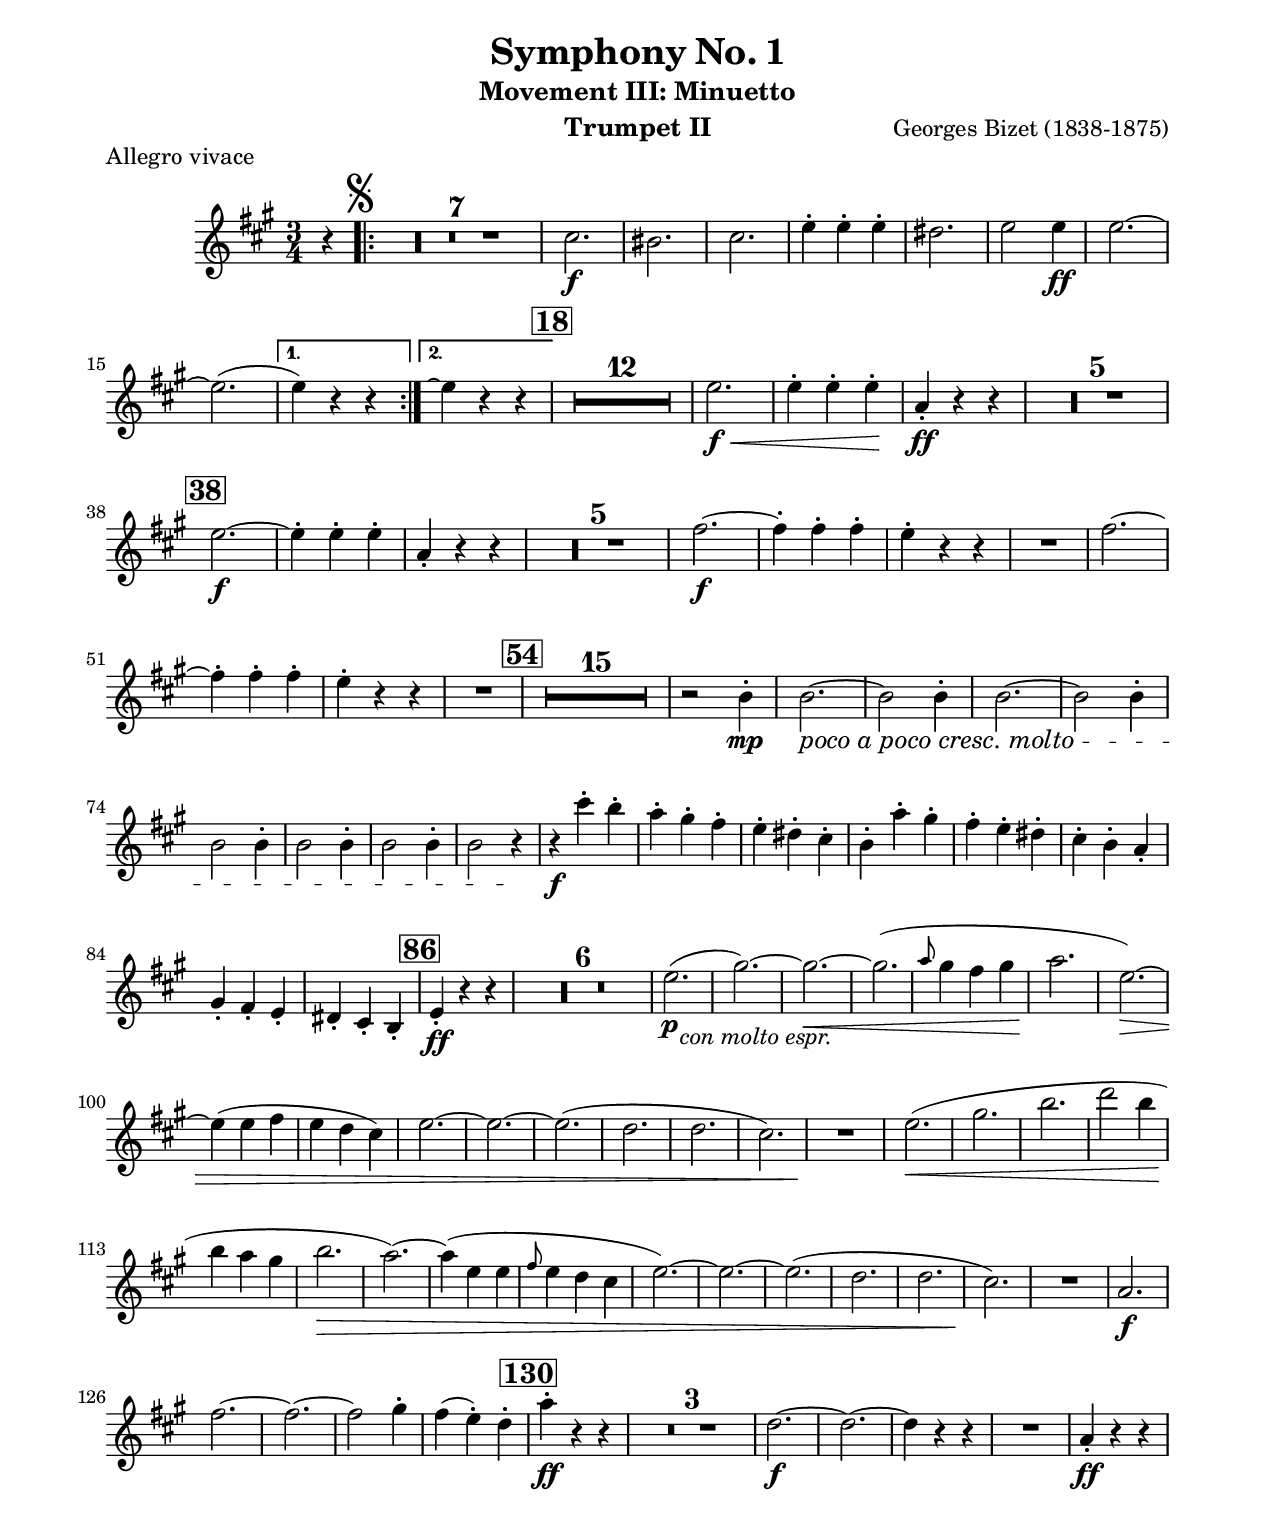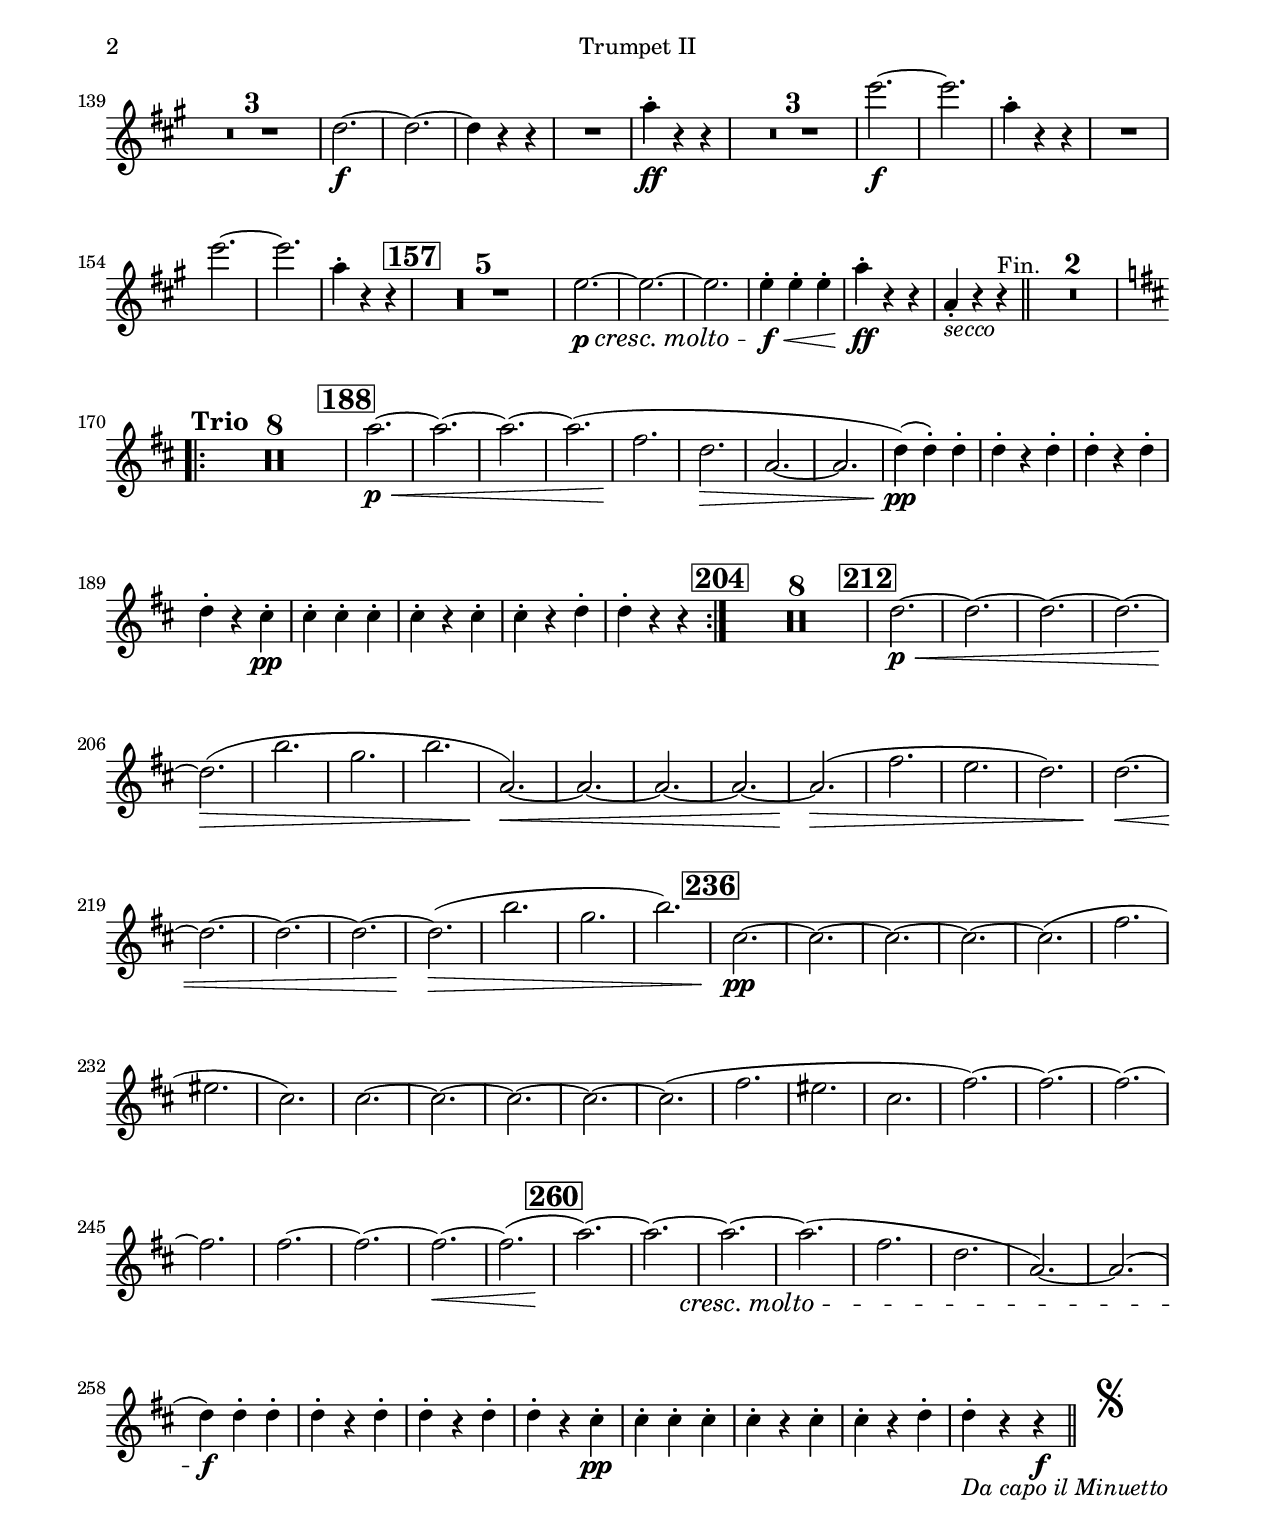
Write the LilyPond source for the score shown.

\version "2.13.5"

\include "defs.lyi" 
\version "2.13.5"

\include "defs.lyi"

trumpetTwoMvtIIIDynamics = 
{
  \time 3/4
  \key g \major

  \partial 4 s4 |
  \repeat volta 2
  {
    s2.*7 |
    s2.\f |
    s2.*4 |
    s2 s4\ff |
    s2.*2 |
  }
  \alternative
  {
    {
      s2. |
    }
    {
      s2. |
    }
  }

%  \repeat volta 2
%  {
    s2.*12 |
    \crescHairpin
    s4\f\< s s |
    s s s\! |
    s\ff s s |
    s2.*5 |

    % 38
    s2.\f |
    s2.*7 |
    s2.\f |
    s2.*3 |
    s4 s s |
    s2.*3 |

    % 54
    s2.*15 |
    s4 s s\mp |
    \crescTextPocoAPocoCrescMolto
    s2.\< |
    s2.*6 |
    s2 s4\! |
    s4\f s s |
    s2.*6 |
    s4 s s |

    % 86
    s2.\ff |
    s2.*6 |
    s4\p s_\conmoltoespr s |
    s2. |
    \crescHairpin
    s2.\< |
    s2.*2 |
    s2.\! |
    s2.\> |
    s2.*8 |
    s2.\! |
    s2.\< |
    s2.*3 |
    s2.\! |
    s2.\> |
    s2.*8 |
    s2.\! |
    s2. |
    s4\f s s |
    s2.*4 |

    % 130
    s4\ff s s |
    s2.*3 |
    s4\f s s |
    s2.*3 |
    s4\ff s s |
    s2.*3 |
    s4\f s s |
    s2.*3 |
    s4\ff s s |
    s2.*3 |
    s4\f s s |
    s2.*3 |
    s4 s s |
    s2.*2 |

    % 157
    s2.*5 |
    \crescTextCrescMolto 
    s2.\p\< |
    s2. |
    s2. |
    \crescHairpin
    s4\!\f\< s s |
    s4\ff s s |
%  }
%  \alternative
%  {
%    {
%      s4-\secco s s |
%      s2.*2 |
%    }
%    {
      s4-\secco s s |
      s2.*2 |
%    }
%  }

  \key c \major

  % 173
  \repeat volta 2
  {
    s2.*8 |

    % 181
    s2.\p\< |
    s2.*3 |
    s2.\! |
    s2.\> |
    s2.*2 |
    s4\!\pp s s |
    s2.*2 |
    s4 s s\pp |
    s2.*4 |
  }

  % 197
%  \repeat volta 2
%  {
    s2.*8 |

    % 205
    s2.\p\< |
    s2.*3 |
    s2.\!\> |
    s2.*3 |
    s2.\!\< |
    s2.*3 |
    s2.\!\> |
    s2.*3 |
    s2.\!\< |
    s2.*3 |
    s2.\!\> |
    s2.*3 |

    % 229
    s2.\pp |
    s2.*21 |
    s2.\< |
    s4 s s\! |

    % 253
    s2. |
    \crescTextCrescMolto 
    s4 s s\< |
    s2.*6 |
    s4\!\f s s |
    s2.*2 |
    s4 s s\pp |
    s2.*3 |
%  }
%  \alternative
%  {
%    {
%      s2. |
%    }
%    {
      s4 s s\f |
%    }
%  }
}


trumpetTwoMvtIIICues = 
{
  \time 3/4
  \key g \major

  \partial 4 s4 |

  s2.*73 | \break
  s2.*96 |

  \key c \major

  s2.*96 |

}


trumpetTwoMvtIIINotCues = 
{
  \time 3/4
  \key g \major

  \partial 4 s4 |

  s2.*169 |

  \key c \major

  s2.*96 |

}


trumpetTwoMvtIIINotes = 
{
  \time 3/4
  \key g \major

  \partial 4 r4 |
  \repeat volta 2
  {
    R4*3*7 |
    b'2. |
    ais |
    b |
    d4-. d-. d-. |
    cis2. |
    d2 d4 |
    d2.~ |
    d2.( |
  }
  \alternative
  {
    {
      d4) r r |
    }
    {
      d4\repeatTie r r |
    }
  }

%  \repeat volta 2
%  {
    R4*3*12 |
    d2. |
    d4-. d-. d-. |
    g,4-. r r |
    R4*3*5 |

    % 38
    d'2.~ |
    d4-. d-. d-. |
    g,4-. r r |
    R4*3*5 |
    e'2.~ |
    e4-. e-. e-. |
    d4-. r r |
    R4*3 |
    e2.~ |
    e4-. e-. e-. |
    d4-. r r |
    R4*3 |

    % 54
    R4*3*15 |
    r2 a4-. |
    a2.~ |
    a2 a4-. |
    a2.~ |
    a2 a4-. |
    a2 a4-. |
    a2 a4-. |
    a2 a4-. |
    a2 r4 |
    r4 b'-. a-. |
    g-. fis-. e-. |
    d-. cis-. b-. |
    a-. g'-. fis-. |
    e-. d-. cis-. |
    b-. a-. g-. |
    fis-. e-. d-. |
    cis-. b-. a-. |

    % 86
    d-. r r |
    R4*3*6 |
    d'2.( |
    fis2.~) |
    fis2.~ |
    fis2.( |
    \grace g8 fis4 e fis |
    g2. |
    d2.)~ |
    d4( d e |
    d c b) |
    d2.~ |
    d2.~ |
    d2.( |
    c2. |
    c2. |
    b2.) |
    R4*3 |
    d2.( |
    fis2. |
    a2. |
    c2 a4 |
    a g fis |
    a2. |
    g2.~) |
    g4( d d |
    \grace e8 d4 c b |
    d2.~) |
    d2.~ |
    d2.( |
    c2. |
    c2. |
    b2.) |
    R4*3 |
    g2. |
    e'2.~ |
    e2.~ |
    e2 fis4-. |
    e( d-.) c-. |

    % 130
    g'4-. r r |
    R4*3*3 |
    c,2.~ |
    c2.~ |
    c4 r r |
    R4*3 |
    g4-. r r |
    R4*3*3 |
    c2.~ |
    c2.~ |
    c4 r r |
    R4*3 |
    g'4-. r r |
    R4*3*3 |
    d'2.~ |
    d2. |
    g,4-. r r |
    R4*3 |
    d'2.~ |
    d2. |
    g,4-. r r |

    % 157
    R4*3*5 |
    d2.~ |
    d2.~ |
    d2. |
    d4-. d-. d-. |
    g4-. r r |
%  }
%  \alternative
%  {
%    {
%      g,4-. r r |
%      R4*3*2 |
%    }
%    {
      g,4-. r r |
      R4*3*2 |
%    }
%  }

  \key c \major

  % 173
  \repeat volta 2
  {
    R4*3*8 |

    % 181
    g'2.~ |
    g2.~ |
    g2.~ |
    g2.( |
    e2. |
    c2. |
    g2.~ |
    g2. |
    c4)( c-.) c-. |
    c-. r c-. |
    c-. r c-. |
    c-. r b-. |
    b-. b-. b-. |
    b-. r b-. |
    b-. r c-. |
    c-. r r |
  }

  % 197
%  \repeat volta 2
%  {
    R4*3*8 |

    % 205
    c2.~ |
    c2.~ |
    c2.~ |
    c2.~ |
    c2.( |
    a'2. |
    f2. |
    a2. |
    g,2.~) |
    g2.~ |
    g2.~ |
    g2.~ |
    g2.( |
    e'2. |
    d2. |
    c2.) |
    c2.~ |
    c2.~ |
    c2.~ |
    c2.~ |
    c2.( |
    a'2. |
    f2. |
    a2.) |

    % 229
    b,2.~ |
    b2.~ |
    b2.~ |
    b2.~ |
    b2.( |
    e2. |
    dis2. |
    b2.) |
    b2.~ |
    b2.~ |
    b2.~ |
    b2.~ |
    b2.( |
    e2. |
    dis2. |
    b2. |
    e2.~) |
    e2.~ |
    e2.~ |
    e2. |
    e2.~ |
    e2.~ |
    e2.~ |
    e2.( |

    % 253
    g2.~) |
    g2.~ |
    g2.~ |
    g2.( |
    e2. |
    c2. |
    g2.~) |
    g2.( |
    c4) c-. c-. |
    c-. r c-. |
    c-. r c-. |
    c-. r b-. |
    b-. b-. b-. |
    b-. r b-. |
    b-. r c-. |
%  }
%  \alternative
%  {
%    {
%      c-. r r |
%    }
%    {
      c-. r r |
%    }
%  }
}

trumpetTwoMvtIIIScore = \relative c' { << \trumpetTwoMvtIIINotes \trumpetTwoMvtIIINotCues \trumpetTwoMvtIIIDynamics >> }
trumpetBesTwoMvtIIIScore = \transpose bes c \relative c'' { << \trumpetTwoMvtIIINotes \trumpetTwoMvtIIINotCues \trumpetTwoMvtIIIDynamics >> }
trumpetBesTwoMvtIIIPart  = \transpose bes c \relative c'' { << \trumpetTwoMvtIIINotes \trumpetTwoMvtIIICues    \trumpetTwoMvtIIIDynamics >> }
 

instrument = "Trumpet II"

notesMvtIII = \trumpetBesTwoMvtIIIPart

\include "Part.lyi"

